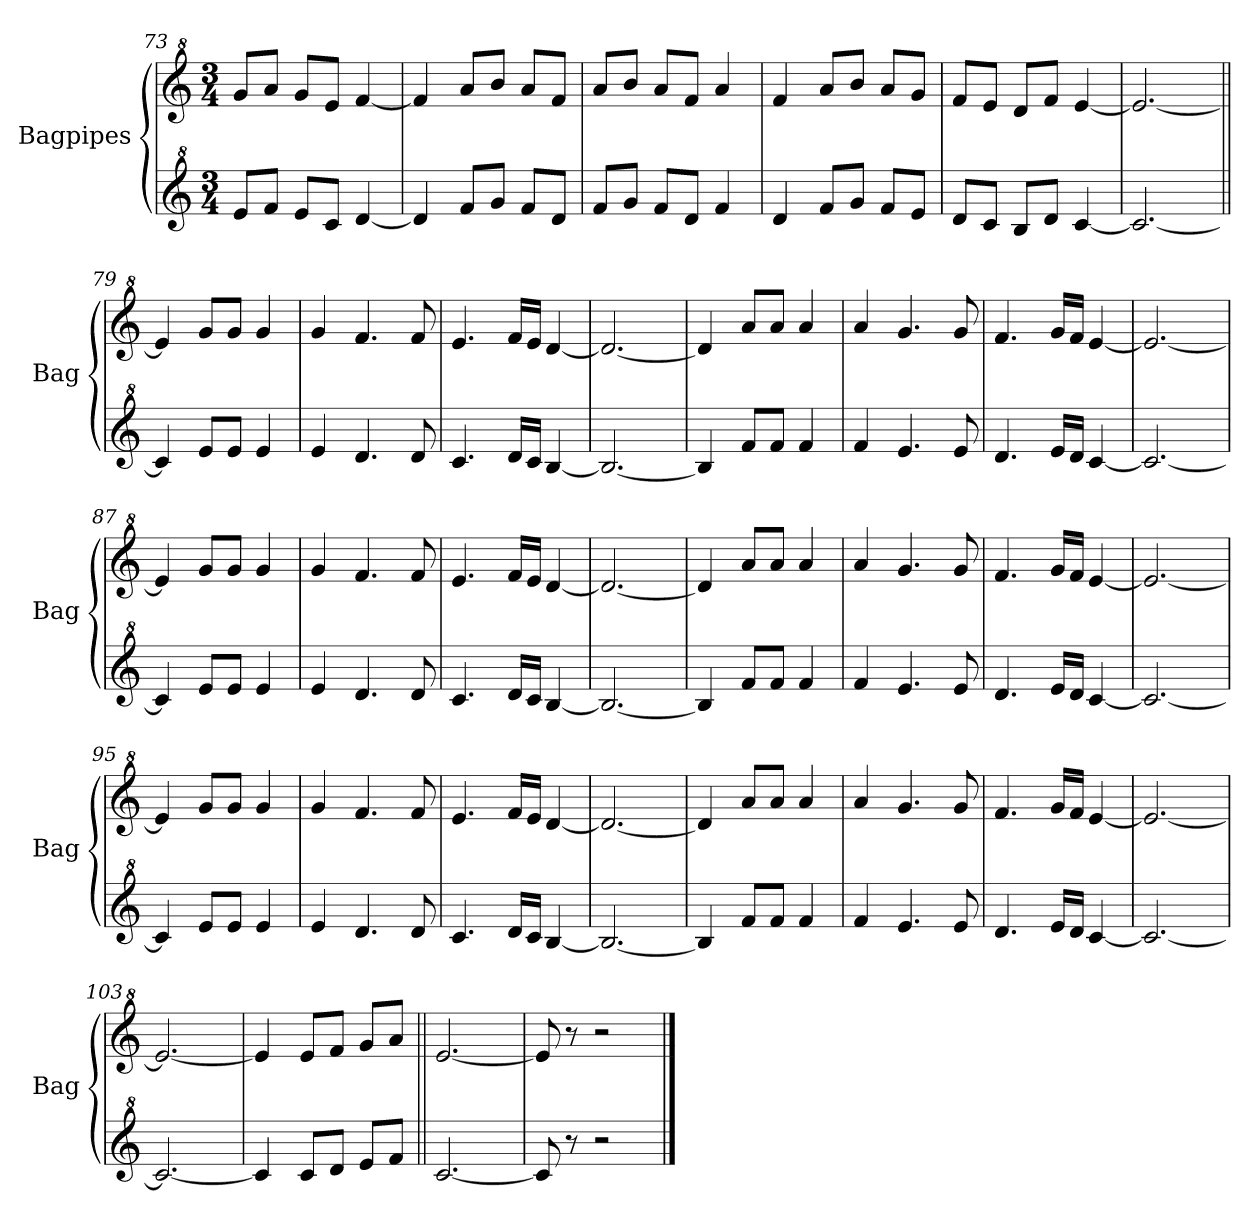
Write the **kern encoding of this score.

**kern	**kern
*part2	*part1
*staff2	*staff1
*I"Bagpipes	*I"Bagpipes
*I'Bag	*I'Bag
*clefG^2	*clefG^2
*k[]	*k[]
*C:	*C:
*M3/4	*M3/4
=73	=73
8ee/L	8gg/L
8ff/J	8aa/J
8ee/L	8gg/L
8cc/J	8ee/J
[4dd/	[4ff/
=74	=74
4dd/]	4ff/]
8ff/L	8aa/L
8gg/J	8bb/J
8ff/L	8aa/L
8dd/J	8ff/J
=75	=75
8ff/L	8aa/L
8gg/J	8bb/J
8ff/L	8aa/L
8dd/J	8ff/J
4ff/	4aa/
=76	=76
4dd/	4ff/
8ff/L	8aa/L
8gg/J	8bb/J
8ff/L	8aa/L
8ee/J	8gg/J
=77	=77
8dd/L	8ff/L
8cc/J	8ee/J
8b/L	8dd/L
8dd/J	8ff/J
[4cc/	[4ee/
=78	=78
2.cc/_	2.ee/_
=79||	=79||
4cc/]	4ee/]
8ee/L	8gg/L
8ee/J	8gg/J
4ee/	4gg/
=80	=80
4ee/	4gg/
4.dd/	4.ff/
8dd/	8ff/
!!LO:LB:g=z
=81	=81
4.cc/	4.ee/
16dd/LL	16ff/LL
16cc/JJ	16ee/JJ
[4b/	[4dd/
=82	=82
2.b/_	2.dd/_
=83	=83
4b/]	4dd/]
8ff/L	8aa/L
8ff/J	8aa/J
4ff/	4aa/
=84	=84
4ff/	4aa/
4.ee/	4.gg/
8ee/	8gg/
=85	=85
4.dd/	4.ff/
16ee/LL	16gg/LL
16dd/JJ	16ff/JJ
[4cc/	[4ee/
=86	=86
2.cc/_	2.ee/_
=87	=87
4cc/]	4ee/]
8ee/L	8gg/L
8ee/J	8gg/J
4ee/	4gg/
=88	=88
4ee/	4gg/
4.dd/	4.ff/
8dd/	8ff/
=89	=89
4.cc/	4.ee/
16dd/LL	16ff/LL
16cc/JJ	16ee/JJ
[4b/	[4dd/
=90	=90
2.b/_	2.dd/_
=91	=91
4b/]	4dd/]
8ff/L	8aa/L
8ff/J	8aa/J
4ff/	4aa/
!!LO:LB:g=z
=92	=92
4ff/	4aa/
4.ee/	4.gg/
8ee/	8gg/
=93	=93
4.dd/	4.ff/
16ee/LL	16gg/LL
16dd/JJ	16ff/JJ
[4cc/	[4ee/
=94	=94
2.cc/_	2.ee/_
=95	=95
4cc/]	4ee/]
8ee/L	8gg/L
8ee/J	8gg/J
4ee/	4gg/
=96	=96
4ee/	4gg/
4.dd/	4.ff/
8dd/	8ff/
=97	=97
4.cc/	4.ee/
16dd/LL	16ff/LL
16cc/JJ	16ee/JJ
[4b/	[4dd/
=98	=98
2.b/_	2.dd/_
=99	=99
4b/]	4dd/]
8ff/L	8aa/L
8ff/J	8aa/J
4ff/	4aa/
=100	=100
4ff/	4aa/
4.ee/	4.gg/
8ee/	8gg/
=101	=101
4.dd/	4.ff/
16ee/LL	16gg/LL
16dd/JJ	16ff/JJ
[4cc/	[4ee/
=102	=102
2.cc/_	2.ee/_
=103	=103
2.cc/_	2.ee/_
!!LO:LB:g=z
=104	=104
4cc/]	4ee/]
8cc/L	8ee/L
8dd/J	8ff/J
8ee/L	8gg/L
8ff/J	8aa/J
=105||	=105||
[2.cc/	[2.ee/
=106	=106
8cc/]	8ee/]
8r	8r
2r	2r
==	==
*-	*-
